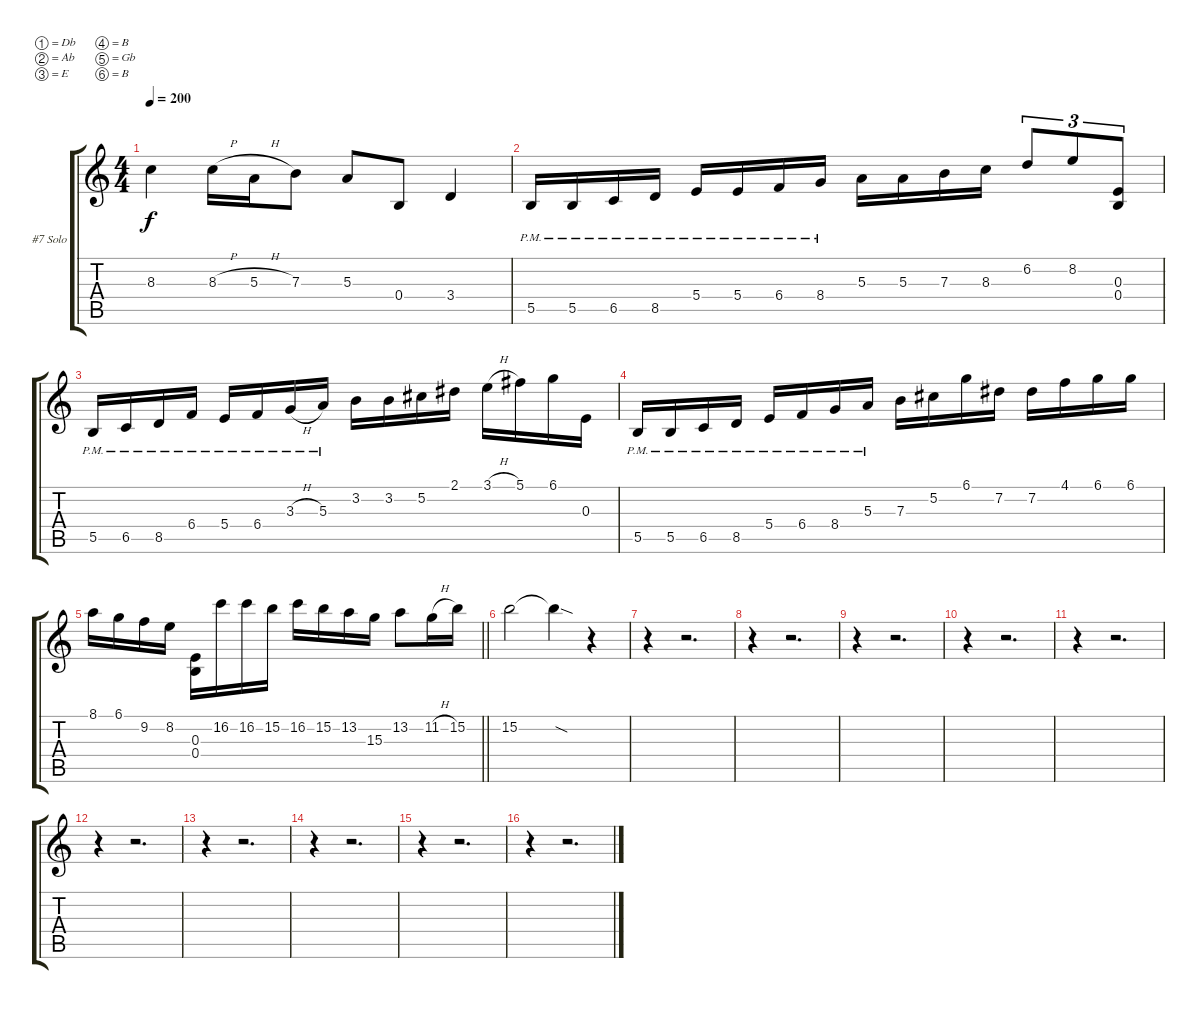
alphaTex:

\bracketExtendMode groupsimilarinstruments
\firstSystemTrackNameOrientation horizontal
\otherSystemsTrackNameOrientation horizontal
\track ("Mick Thomson [Solo]" "#7 Solo") {instrument distortionguitar}
\staff {score tabs}
\tuning (Db4 Ab3 E3 B2 Gb2 B1)
\ts (4 4)
\tempo 200
\clef g2
\ks c
8.3.4{dy f} 8.3{h}.16 5.3{h}.16 7.3.8 5.3.8 0.4.8 3.4.4 |
5.5{pm}.16 5.5{pm}.16 6.5{pm}.16 8.5{pm}.16 5.4{pm}.16 5.4{pm}.16 6.4{pm}.16 8.4{pm}.16 5.3.16 5.3.16 7.3.16 8.3.16 6.2.8{tu (3 2)} 8.2.8{tu (3 2)} (0.3 0.4).8{tu (3 2)} |
5.5{pm}.16 6.5{pm}.16 8.5{pm}.16 6.4{pm}.16 5.4{pm}.16 6.4{pm}.16 3.3{h pm}.16 5.3{pm}.16 3.2.16 3.2.16 5.2.16 2.1.16 3.1{h}.16 5.1.16 6.1.16 0.3.16 |
5.5{pm}.16 5.5{pm}.16 6.5{pm}.16 8.5{pm}.16 5.4{pm}.16 6.4{pm}.16 8.4{pm}.16 5.3{pm}.16 7.3.16 5.2.16 6.1.16 7.2.16 7.2.16 4.1.16 6.1.16 6.1.16 |
\barLineRight lightlight
8.1.16 6.1.16 9.2.16 8.2.16 (0.3 0.4).16 16.2.16 16.2.16 15.2.16 16.2.16 15.2.16 13.2.16 15.3.16 13.2.8 11.2{h}.16 15.2.16 |
15.2.2 15.2{sod t}.4 r.4 |
r.4 r.2{d} |
r.4 r.2{d} |
r.4 r.2{d} |
r.4 r.2{d} |
r.4 r.2{d} |
r.4 r.2{d} |
r.4 r.2{d} |
r.4 r.2{d} |
r.4 r.2{d} |
r.4 r.2{d}
